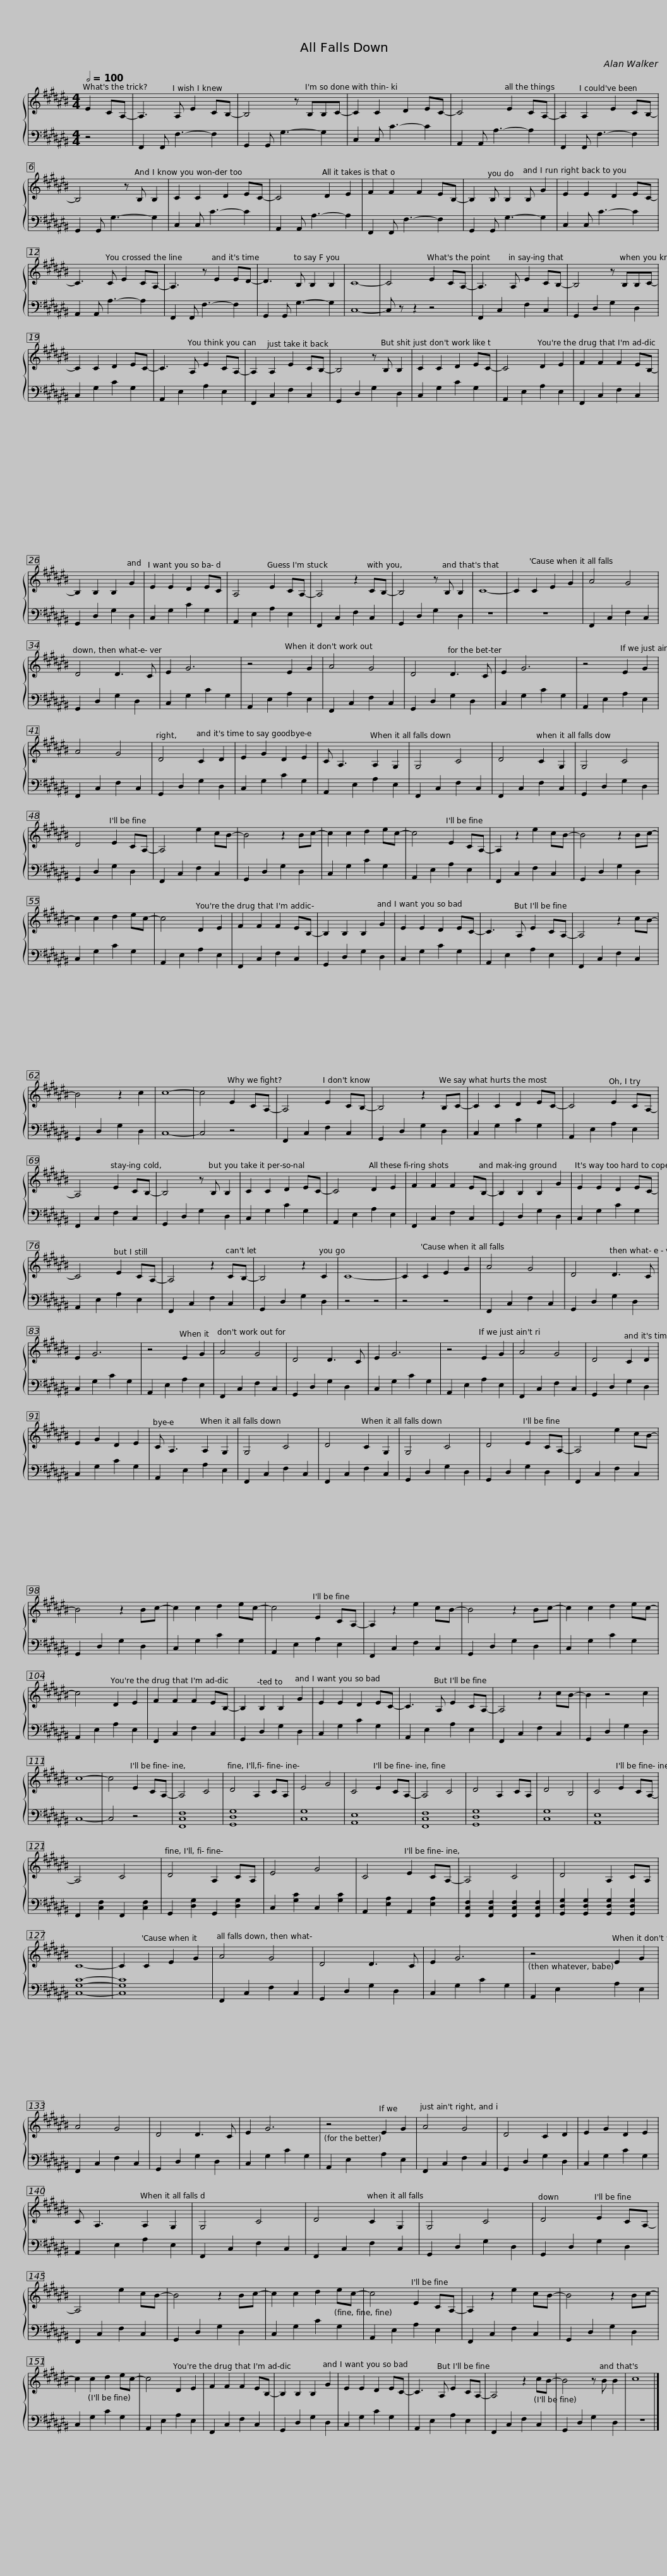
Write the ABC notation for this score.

X:1
%%score { 1 | 2 }
L:1/8
Q:1/2=100
M:4/4
I:linebreak $
K:C#
V:1 treble
V:2 bass
V:1
 E2 CA,- | A,3 A, E2 CB,- | B,4 z B,B,C- | C2 C2 D2 EC- | C4 E2 CA,- |$ %5
 A,2 A,2 E2 CB,- | B,4 z B, B,2 | C2 C2 D2 EC- | C4 D2 E2 | F2 F2 F2 EB,- |$ %10
 B,2 B, B,2 B, G2 | E2 E2 D2 EC- | C3 C E2 CA,- | A,3 z E2 ED- | D3 B, B,2 B,2 | %15
 C8- |$ C4 E2 CA,- | A,3 A, E2 CB,- | B,4 z B,B,C- | C2 C2 D2 EC- | %20
 C3 A, E2 CA,- | A,2 A,2 E2 CB,- |$ B,4 z B, B,2 | C2 C2 D2 EC- | C4 D2 E2 | %25
 F2 F2 F2 EB,- | B,2 B,2 B,2 G2 | E2 E2 D2 EC | A,4 E2 CA,- |$ A,4 z2 CB,- | %30
 B,4 z B, B,2 | C8- | C2 C2 E2 G2 | A4 G4 | D4 D3 C | %35
 E2 G6 | z4 E2 G2 |$ A4 G4 | D4 D3 C | E2 G6 | %40
 z4 E2 G2 | A4 G4 | D4 C2 D2 | E2 G2 D2 E2 | C A,3 A,2 G,2 |$ %45
 G,4 C4 | D4 C2 G,2 | G,4 C4 | D4 E2 CA,- | A,4 e2 cB- | %50
 B4 z2 Bc- | c2 c2 d2 ec- | c4 E2 CA,- |$ A,2 z2 e2 cB- | B4 z2 Bc- | %55
 c2 c2 d2 ec- | c4 D2 E2 | F2 F2 F2 EB,- | B,2 B,2 B,2 G2 | E2 E2 D2 EC- |$ %60
 C3 A, E2 CA,- | A,4 z2 cB- | B4 z2 c2 | c8- | c4 E2 CA,- | %65
 A,4 E2 CB,- | B,4 z2 B,C- |$ C2 C2 D2 EC- | C4 E2 CA,- | A,4 E2 CB,- | %70
 B,4 z B, B,2 | C2 C2 D2 EC- | C4 D2 E2 | F2 F2 F2 EB,- |$ B,2 B,2 B,2 G2 | %75
 E2 E2 D2 EC- | C4 E2 CA,- | A,4 z2 CB,- | B,4 z2 C2 | C8- | %80
 C2 C2 E2 G2 | A4 G4 |$ D4 D3 C | E2 G6 | z4 E2 G2 | %85
 A4 G4 | D4 D3 C | E2 G6 | z4 E2 G2 | A4 G4 |$ %90
 D4 C2 D2 | E2 G2 D2 E2 | C A,3 A,2 G,2 | G,4 C4 | D4 C2 G,2 | %95
 G,4 C4 | D4 E2 CA,- | A,4 e2 cB- |$ B4 z2 Bc- | c2 c2 d2 ec- | %100
 c4 E2 CA,- | A,2 z2 e2 cB- | B4 z2 Bc- | c2 c2 d2 ec- | c4 D2 E2 |$ %105
 F2 F2 F2 EB,- | B,2 B,2 B,2 G2 | E2 E2 D2 EC- | C3 A, E2 CA,- | A,4 z2 cB- | %110
 B2 z4 c2 | c8- | c4 E2 CA,- |$ A,4 C4 | D4 A,2 CA, | %115
 E4 G4 | C4 E2 CA,- | A,4 C4 | D4 A,2 CA, | D4 B,4 | %120
 C4 E2 CA,- | A,4 C4 |$ D4 A,2 CA, | E4 G4 | C4 E2 CA,- | %125
 A,4 C4 | D4 A,2 CA, | C8- | C2 C2 E2 G2 | A4 G4 |$ %130
 D4 D3 C | E2 G6 | z4 E2 G2 | A4 G4 | D4 D3 C | %135
 E2 G6 | z4 E2 G2 | A4 G4 |$ D4 C2 D2 | E2 G2 D2 E2 | %140
 C A,3 A,2 G,2 | G,4 C4 | D4 C2 G,2 | G,4 C4 | D4 E2 CA,- | %145
 A,4 e2 cB- |$ B4 z2 Bc- | c2 c2 d2 ec- | c4 E2 CA,- | A,2 z2 e2 cB- | %150
 B4 z2 Bc- | c2 c2 d2 ec- | c4 D2 E2 |$ F2 F2 F2 EB,- | B,2 B,2 B,2 G2 | %155
 E2 E2 D2 EC- | C3 A, E2 CA,- | A,4 z2 cB- | B4 z B B2 | c8 |] %160
V:2
 z4 | F,,2 F,, F,3- F,2 | G,,2 G,, G,3- G,2 | C,2 C, C3- C2 | A,,2 A,, A,3- A,2 |$ %5
 F,,2 F,, F,3- F,2 | G,,2 G,, G,3- G,2 | C,2 C, C3- C2 | A,,2 A,, A,3- A,2 | F,,2 F,, F,3- F,2 |$ %10
 G,,2 G,, G,3- G,2 | C,2 C, C3- C2 | A,,2 A,, A,3- A,2 | F,,2 F,, F,3- F,2 | G,,2 G,, G,3- G,2 | %15
 C,8- |$ C, z z2 z4 | F,,2 C,2 F,2 C,2 | G,,2 D,2 G,2 D,2 | C,2 G,2 C2 G,2 | %20
 A,,2 E,2 A,2 E,2 | F,,2 C,2 F,2 C,2 |$ G,,2 D,2 G,2 D,2 | C,2 G,2 C2 G,2 | A,,2 E,2 A,2 E,2 | %25
 F,,2 C,2 F,2 C,2 | G,,2 D,2 G,2 D,2 | C,2 G,2 C2 G,2 | A,,2 E,2 A,2 E,2 |$ F,,2 C,2 F,2 C,2 | %30
 G,,2 D,2 G,2 D,2 | z8 | z8 | F,,2 C,2 F,2 C,2 | G,,2 D,2 G,2 D,2 | %35
 C,2 G,2 C2 G,2 | A,,2 E,2 A,2 E,2 |$ F,,2 C,2 F,2 C,2 | G,,2 D,2 G,2 D,2 | C,2 G,2 C2 G,2 | %40
 A,,2 E,2 A,2 E,2 | F,,2 C,2 F,2 C,2 | G,,2 D,2 G,2 D,2 | C,2 G,2 C2 G,2 | A,,2 E,2 A,2 E,2 |$ %45
 F,,2 C,2 F,2 C,2 | F,,2 C,2 F,2 C,2 | G,,2 D,2 G,2 D,2 | G,,2 D,2 G,2 D,2 | F,,2 C,2 F,2 C,2 | %50
 G,,2 D,2 G,2 D,2 | C,2 G,2 C2 G,2 | A,,2 E,2 A,2 E,2 |$ F,,2 C,2 F,2 C,2 | G,,2 D,2 G,2 D,2 | %55
 C,2 G,2 C2 G,2 | A,,2 E,2 A,2 E,2 | F,,2 C,2 F,2 C,2 | G,,2 D,2 G,2 D,2 | C,2 G,2 C2 G,2 |$ %60
 A,,2 E,2 A,2 E,2 | F,,2 C,2 F,2 C,2 | G,,2 D,2 G,2 D,2 | C,8- | C,4 z4 | %65
 F,,2 C,2 F,2 C,2 | G,,2 D,2 G,2 D,2 |$ C,2 G,2 C2 G,2 | A,,2 E,2 A,2 E,2 | F,,2 C,2 F,2 C,2 | %70
 G,,2 D,2 G,2 D,2 | C,2 G,2 C2 G,2 | A,,2 E,2 A,2 E,2 | F,,2 C,2 F,2 C,2 |$ G,,2 D,2 G,2 D,2 | %75
 C,2 G,2 C2 G,2 | A,,2 E,2 A,2 E,2 | F,,2 C,2 F,2 C,2 | G,,2 D,2 G,2 D,2 | z4 z4 | %80
 z4 z4 | F,,2 C,2 F,2 C,2 |$ G,,2 D,2 G,2 D,2 | C,2 G,2 C2 G,2 | A,,2 E,2 A,2 E,2 | %85
 F,,2 C,2 F,2 C,2 | G,,2 D,2 G,2 D,2 | C,2 G,2 C2 G,2 | A,,2 E,2 A,2 E,2 | F,,2 C,2 F,2 C,2 |$ %90
 G,,2 D,2 G,2 D,2 | C,2 G,2 C2 G,2 | A,,2 E,2 A,2 E,2 | F,,2 C,2 F,2 C,2 | F,,2 C,2 F,2 C,2 | %95
 G,,2 D,2 G,2 D,2 | G,,2 D,2 G,2 D,2 | F,,2 C,2 F,2 C,2 |$ G,,2 D,2 G,2 D,2 | C,2 G,2 C2 G,2 | %100
 A,,2 E,2 A,2 E,2 | F,,2 C,2 F,2 C,2 | G,,2 D,2 G,2 D,2 | C,2 G,2 C2 G,2 | A,,2 E,2 A,2 E,2 |$ %105
 F,,2 C,2 F,2 C,2 | G,,2 D,2 G,2 D,2 | C,2 G,2 C2 G,2 | A,,2 E,2 A,2 E,2 | F,,2 C,2 F,2 C,2 | %110
 G,,2 D,2 G,2 D,2 | C,8- | C,4 z4 |$ [F,,C,F,]8 | [G,,D,G,]8 | %115
 [C,G,]8 | [A,,E,]8 | [F,,C,F,]8 | [G,,D,G,]8 | [C,G,]8 | %120
 [A,,E,]8 | F,,2 [C,F,]2 F,,2 [C,F,]2 |$ G,,2 [D,G,]2 G,,2 [D,G,]2 | C,2 [G,C]2 C,2 [G,C]2 | A,,2 [E,A,]2 A,,2 [E,A,]2 | %125
 [F,,C,F,]2 [F,,C,F,]2 [F,,C,F,]2 [F,,C,F,]2 | [G,,D,G,]2 [G,,D,G,]2 [G,,D,G,]2 [G,,D,G,]2 | [C,G,C]8- | [C,G,C]8 | F,,2 C,2 F,2 C,2 |$ %130
 G,,2 D,2 G,2 D,2 | C,2 G,2 C2 G,2 | A,,2 E,2 A,2 E,2 | F,,2 C,2 F,2 C,2 | G,,2 D,2 G,2 D,2 | %135
 C,2 G,2 C2 G,2 | A,,2 E,2 A,2 E,2 | F,,2 C,2 F,2 C,2 |$ G,,2 D,2 G,2 D,2 | C,2 G,2 C2 G,2 | %140
 A,,2 E,2 A,2 E,2 | F,,2 C,2 F,2 C,2 | F,,2 C,2 F,2 C,2 | G,,2 D,2 G,2 D,2 | G,,2 D,2 G,2 D,2 | %145
 F,,2 C,2 F,2 C,2 |$ G,,2 D,2 G,2 D,2 | C,2 G,2 C2 G,2 | A,,2 E,2 A,2 E,2 | F,,2 C,2 F,2 C,2 | %150
 G,,2 D,2 G,2 D,2 | C,2 G,2 C2 G,2 | A,,2 E,2 A,2 E,2 |$ F,,2 C,2 F,2 C,2 | G,,2 D,2 G,2 D,2 | %155
 C,2 G,2 C2 G,2 | A,,2 E,2 A,2 E,2 | F,,2 C,2 F,2 C,2 | G,,2 D,2 G,2 D,2 | z8 |] %160
